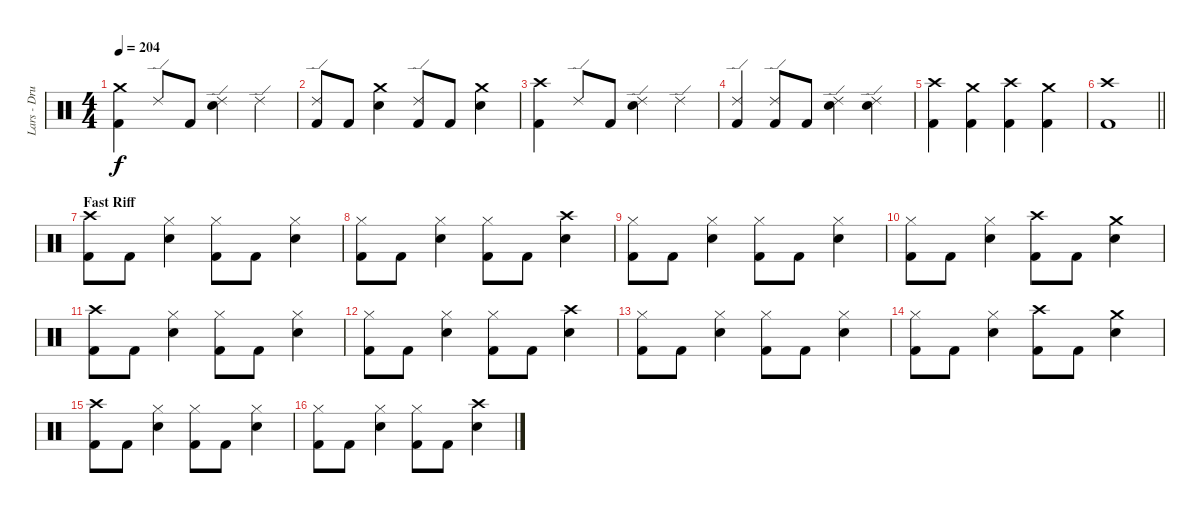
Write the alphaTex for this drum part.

\track ("Lars - Drums" "Lars - Dru") {solo instrument percussion}
\staff {score}
\articulation defaults
\ts (4 4)
\tempo 204
\clef neutral
\ks c
("Crash medium (hit)" "Kick (hit) 2").4{dy f} "Ride (edge) 2".8 "Kick (hit) 2".8 ("Ride (edge) 2" "Electric Snare (hit)").4 "Ride (edge) 2".4 |
("Ride (edge) 2" "Kick (hit) 2").8 "Kick (hit) 2".8 ("Crash medium (hit)" "Electric Snare (hit)").4 ("Ride (edge) 2" "Kick (hit) 2").8 "Kick (hit) 2".8 ("Crash medium (hit)" "Electric Snare (hit)").4 |
("Crash high (hit)" "Kick (hit) 2").4 "Ride (edge) 2".8 "Kick (hit) 2".8 ("Ride (edge) 2" "Electric Snare (hit)").4 "Ride (edge) 2".4 |
("Ride (edge) 2" "Kick (hit) 2").4 ("Ride (edge) 2" "Kick (hit) 2").8 "Kick (hit) 2".8 ("Ride (edge) 2" "Electric Snare (hit)").4 ("Ride (edge) 2" "Electric Snare (hit)").4 |
("Crash high (hit)" "Kick (hit) 2").4 ("Crash medium (hit)" "Kick (hit) 2").4 ("Crash high (hit)" "Kick (hit) 2").4 ("Crash medium (hit)" "Kick (hit) 2").4 |
\barLineRight lightlight
("Crash high (hit)" "Kick (hit) 2").1 |
\section ("" "Fast Riff")
("Crash high (hit)" "Kick (hit) 2").8 "Kick (hit) 2".8 ("Hi-Hat (closed)" "Electric Snare (hit)").4 ("Hi-Hat (closed)" "Kick (hit) 2").8 "Kick (hit) 2".8 ("Hi-Hat (closed)" "Electric Snare (hit)").4 |
("Hi-Hat (closed)" "Kick (hit) 2").8 "Kick (hit) 2".8 ("Hi-Hat (closed)" "Electric Snare (hit)").4 ("Hi-Hat (closed)" "Kick (hit) 2").8 "Kick (hit) 2".8 ("Crash high (hit)" "Electric Snare (hit)").4 |
("Hi-Hat (closed)" "Kick (hit) 2").8 "Kick (hit) 2".8 ("Hi-Hat (closed)" "Electric Snare (hit)").4 ("Hi-Hat (closed)" "Kick (hit) 2").8 "Kick (hit) 2".8 ("Hi-Hat (closed)" "Electric Snare (hit)").4 |
("Hi-Hat (closed)" "Kick (hit) 2").8 "Kick (hit) 2".8 ("Hi-Hat (closed)" "Electric Snare (hit)").4 ("Crash high (hit)" "Kick (hit) 2").8 "Kick (hit) 2".8 ("Crash medium (hit)" "Electric Snare (hit)").4 |
("Crash high (hit)" "Kick (hit) 2").8 "Kick (hit) 2".8 ("Hi-Hat (closed)" "Electric Snare (hit)").4 ("Hi-Hat (closed)" "Kick (hit) 2").8 "Kick (hit) 2".8 ("Hi-Hat (closed)" "Electric Snare (hit)").4 |
("Hi-Hat (closed)" "Kick (hit) 2").8 "Kick (hit) 2".8 ("Hi-Hat (closed)" "Electric Snare (hit)").4 ("Hi-Hat (closed)" "Kick (hit) 2").8 "Kick (hit) 2".8 ("Crash high (hit)" "Electric Snare (hit)").4 |
("Hi-Hat (closed)" "Kick (hit) 2").8 "Kick (hit) 2".8 ("Hi-Hat (closed)" "Electric Snare (hit)").4 ("Hi-Hat (closed)" "Kick (hit) 2").8 "Kick (hit) 2".8 ("Hi-Hat (closed)" "Electric Snare (hit)").4 |
("Hi-Hat (closed)" "Kick (hit) 2").8 "Kick (hit) 2".8 ("Hi-Hat (closed)" "Electric Snare (hit)").4 ("Crash high (hit)" "Kick (hit) 2").8 "Kick (hit) 2".8 ("Crash medium (hit)" "Electric Snare (hit)").4 |
("Crash high (hit)" "Kick (hit) 2").8 "Kick (hit) 2".8 ("Hi-Hat (closed)" "Electric Snare (hit)").4 ("Hi-Hat (closed)" "Kick (hit) 2").8 "Kick (hit) 2".8 ("Hi-Hat (closed)" "Electric Snare (hit)").4 |
("Hi-Hat (closed)" "Kick (hit) 2").8 "Kick (hit) 2".8 ("Hi-Hat (closed)" "Electric Snare (hit)").4 ("Hi-Hat (closed)" "Kick (hit) 2").8 "Kick (hit) 2".8 ("Crash high (hit)" "Electric Snare (hit)").4
